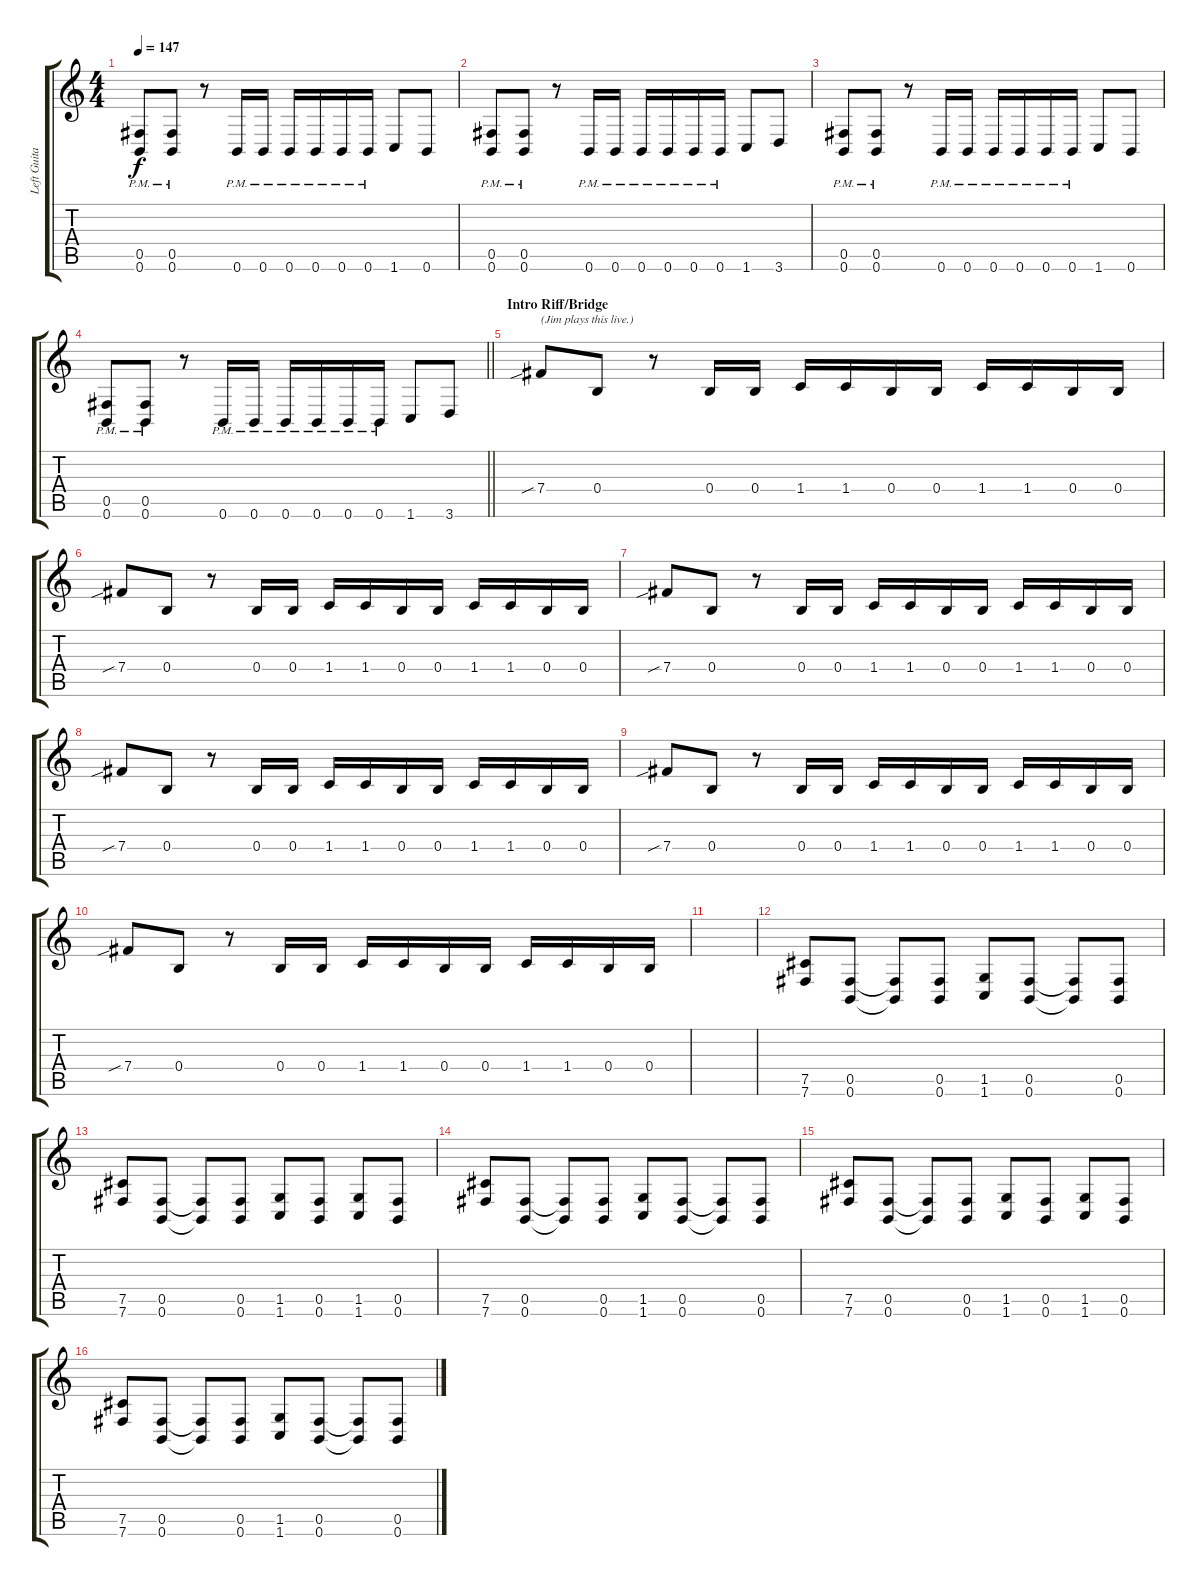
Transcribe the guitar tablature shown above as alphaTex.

\track ("Left Guitar (Josh)" "Left Guita") {instrument distortionguitar}
\staff {score tabs}
\tuning (Db4 Ab3 E3 B2 Gb2 B1) {hide}
\ts (4 4)
\tempo 147
\clef g2
\ks c
(0.5{pm} 0.6{pm}).8{dy f} (0.5{pm} 0.6{pm}).8 r.8 0.6{pm}.16 0.6{pm}.16 0.6{pm}.16 0.6{pm}.16 0.6{pm}.16 0.6{pm}.16 1.6.8 0.6.8 |
(0.5{pm} 0.6{pm}).8 (0.5{pm} 0.6{pm}).8 r.8 0.6{pm}.16 0.6{pm}.16 0.6{pm}.16 0.6{pm}.16 0.6{pm}.16 0.6{pm}.16 1.6.8 3.6.8 |
(0.5{pm} 0.6{pm}).8 (0.5{pm} 0.6{pm}).8 r.8 0.6{pm}.16 0.6{pm}.16 0.6{pm}.16 0.6{pm}.16 0.6{pm}.16 0.6{pm}.16 1.6.8 0.6.8 |
\barLineRight lightlight
(0.5{pm} 0.6{pm}).8 (0.5{pm} 0.6{pm}).8 r.8 0.6{pm}.16 0.6{pm}.16 0.6{pm}.16 0.6{pm}.16 0.6{pm}.16 0.6{pm}.16 1.6.8 3.6.8 |
\section ("" "Intro Riff/Bridge")
7.4{sib}.8{txt "(Jim plays this live.)" balance 16} 0.4.8 r.8 0.4.16 0.4.16 1.4.16 1.4.16 0.4.16 0.4.16 1.4.16 1.4.16 0.4.16 0.4.16 |
7.4{sib}.8 0.4.8 r.8 0.4.16 0.4.16 1.4.16 1.4.16 0.4.16 0.4.16 1.4.16 1.4.16 0.4.16 0.4.16 |
7.4{sib}.8{balance 0} 0.4.8 r.8 0.4.16 0.4.16 1.4.16 1.4.16 0.4.16 0.4.16 1.4.16 1.4.16 0.4.16 0.4.16 |
7.4{sib}.8 0.4.8 r.8 0.4.16 0.4.16 1.4.16 1.4.16 0.4.16 0.4.16 1.4.16 1.4.16 0.4.16 0.4.16 |
7.4{sib}.8{balance 16} 0.4.8 r.8 0.4.16 0.4.16 1.4.16 1.4.16 0.4.16 0.4.16 1.4.16 1.4.16 0.4.16 0.4.16 |
7.4{sib}.8 0.4.8 r.8 0.4.16 0.4.16 1.4.16 1.4.16 0.4.16 0.4.16 1.4.16 1.4.16 0.4.16 0.4.16 |
|
(7.5 7.6).8 (0.5 0.6).8 (0.5{t} 0.6{t}).8 (0.5 0.6).8 (1.5 1.6).8 (0.5 0.6).8 (0.5{t} 0.6{t}).8 (0.5 0.6).8 |
(7.5 7.6).8 (0.5 0.6).8 (0.5{t} 0.6{t}).8 (0.5 0.6).8 (1.5 1.6).8 (0.5 0.6).8 (1.5 1.6).8 (0.5 0.6).8 |
(7.5 7.6).8 (0.5 0.6).8 (0.5{t} 0.6{t}).8 (0.5 0.6).8 (1.5 1.6).8 (0.5 0.6).8 (0.5{t} 0.6{t}).8 (0.5 0.6).8 |
(7.5 7.6).8 (0.5 0.6).8 (0.5{t} 0.6{t}).8 (0.5 0.6).8 (1.5 1.6).8 (0.5 0.6).8 (1.5 1.6).8 (0.5 0.6).8 |
(7.5 7.6).8 (0.5 0.6).8 (0.5{t} 0.6{t}).8 (0.5 0.6).8 (1.5 1.6).8 (0.5 0.6).8 (0.5{t} 0.6{t}).8 (0.5 0.6).8
